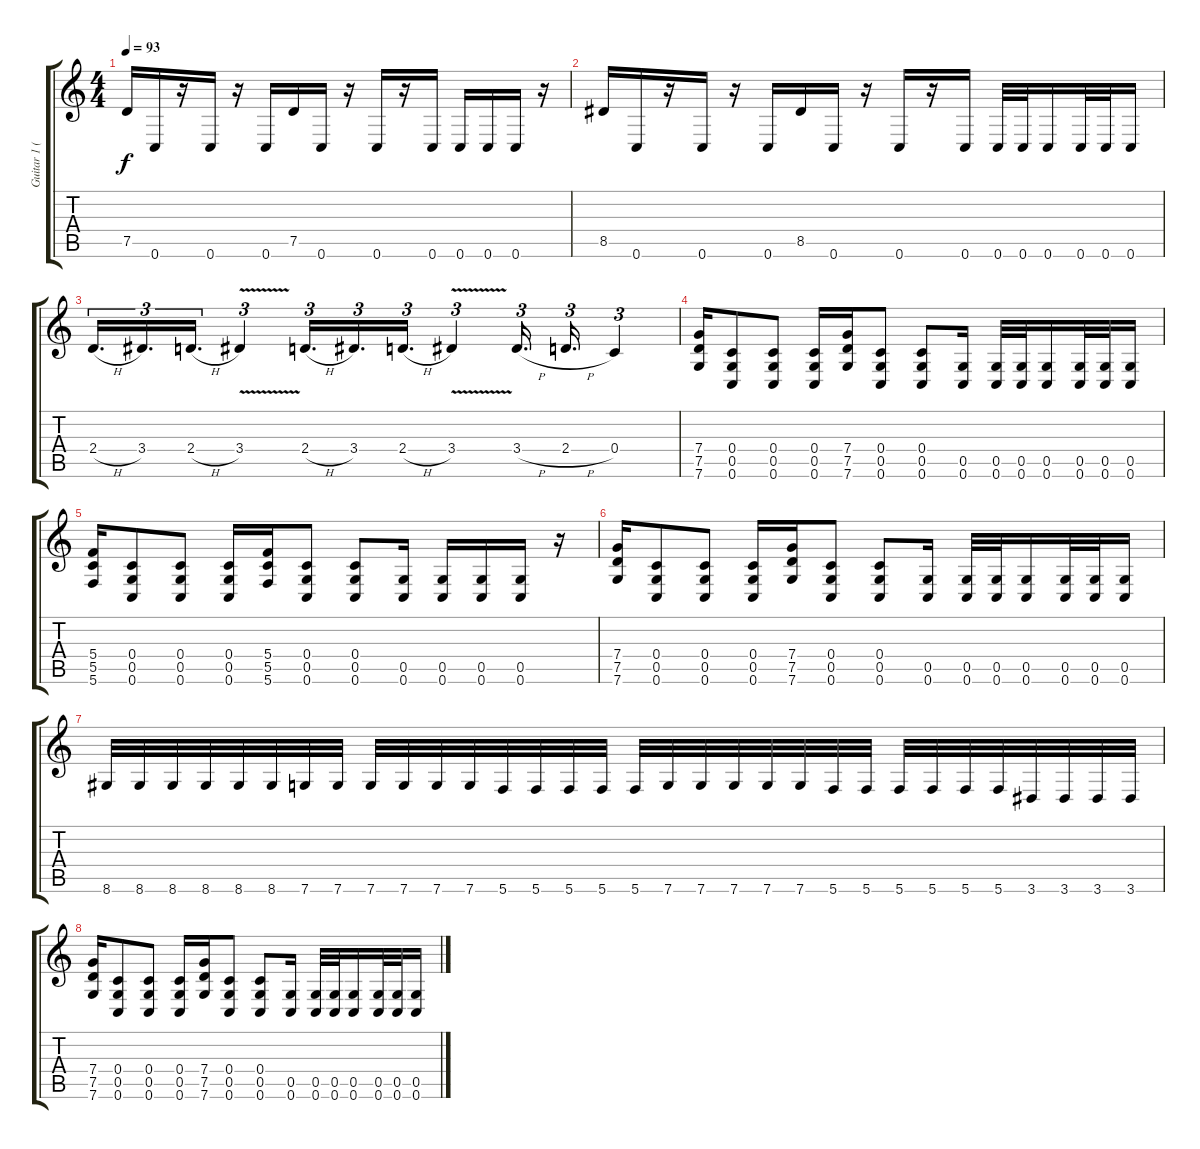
\track ("Guitar 1 (Distorted- Tuck)" "Guitar 1 (") {instrument distortionguitar}
\staff {score tabs}
\tuning (D4 A3 F3 C3 G2 C2) {hide}
\ts (4 4)
\tempo 93
\clef g2
\ks c
7.5.16{dy f} 0.6.16 r.16 0.6.16 r.16 0.6.16 7.5.16 0.6.16 r.16 0.6.16 r.16 0.6.16 0.6.16 0.6.16 0.6.16 r.16 |
8.5.16 0.6.16 r.16 0.6.16 r.16 0.6.16 8.5.16 0.6.16 r.16 0.6.16 r.16 0.6.16 0.6.32 0.6.32 0.6.16 0.6.32 0.6.32 0.6.16 |
2.4{h}.16{d tu (3 2)} 3.4.16{d tu (3 2)} 2.4{h}.16{d tu (3 2)} 3.4{v}.4{tu (3 2)} 2.4{h}.16{d tu (3 2)} 3.4.16{d tu (3 2)} 2.4{h}.16{d tu (3 2)} 3.4{v}.4{tu (3 2)} 3.4{h}.16{d tu (3 2)} 2.4{h}.16{d tu (3 2)} 0.4.4{tu (3 2)} |
(7.4 7.5 7.6).16 (0.4 0.5 0.6).8 (0.4 0.5 0.6).8 (0.4 0.5 0.6).16 (7.4 7.5 7.6).16 (0.4 0.5 0.6).8 (0.4 0.5 0.6).8 (0.5 0.6).16 (0.5 0.6).32 (0.5 0.6).32 (0.5 0.6).16 (0.5 0.6).32 (0.5 0.6).32 (0.5 0.6).16 |
(5.4 5.5 5.6).16 (0.4 0.5 0.6).8 (0.4 0.5 0.6).8 (0.4 0.5 0.6).16 (5.4 5.5 5.6).16 (0.4 0.5 0.6).8 (0.4 0.5 0.6).8 (0.5 0.6).16 (0.5 0.6).16 (0.5 0.6).16 (0.5 0.6).16 r.16 |
(7.4 7.5 7.6).16 (0.4 0.5 0.6).8 (0.4 0.5 0.6).8 (0.4 0.5 0.6).16 (7.4 7.5 7.6).16 (0.4 0.5 0.6).8 (0.4 0.5 0.6).8 (0.5 0.6).16 (0.5 0.6).32 (0.5 0.6).32 (0.5 0.6).16 (0.5 0.6).32 (0.5 0.6).32 (0.5 0.6).16 |
8.6.32 8.6.32 8.6.32 8.6.32 8.6.32 8.6.32 7.6.32 7.6.32 7.6.32 7.6.32 7.6.32 7.6.32 5.6.32 5.6.32 5.6.32 5.6.32 5.6.32 7.6.32 7.6.32 7.6.32 7.6.32 7.6.32 5.6.32 5.6.32 5.6.32 5.6.32 5.6.32 5.6.32 3.6.32 3.6.32 3.6.32 3.6.32 |
(7.4 7.5 7.6).16 (0.4 0.5 0.6).8 (0.4 0.5 0.6).8 (0.4 0.5 0.6).16 (7.4 7.5 7.6).16 (0.4 0.5 0.6).8 (0.4 0.5 0.6).8 (0.5 0.6).16 (0.5 0.6).32 (0.5 0.6).32 (0.5 0.6).16 (0.5 0.6).32 (0.5 0.6).32 (0.5 0.6).16
